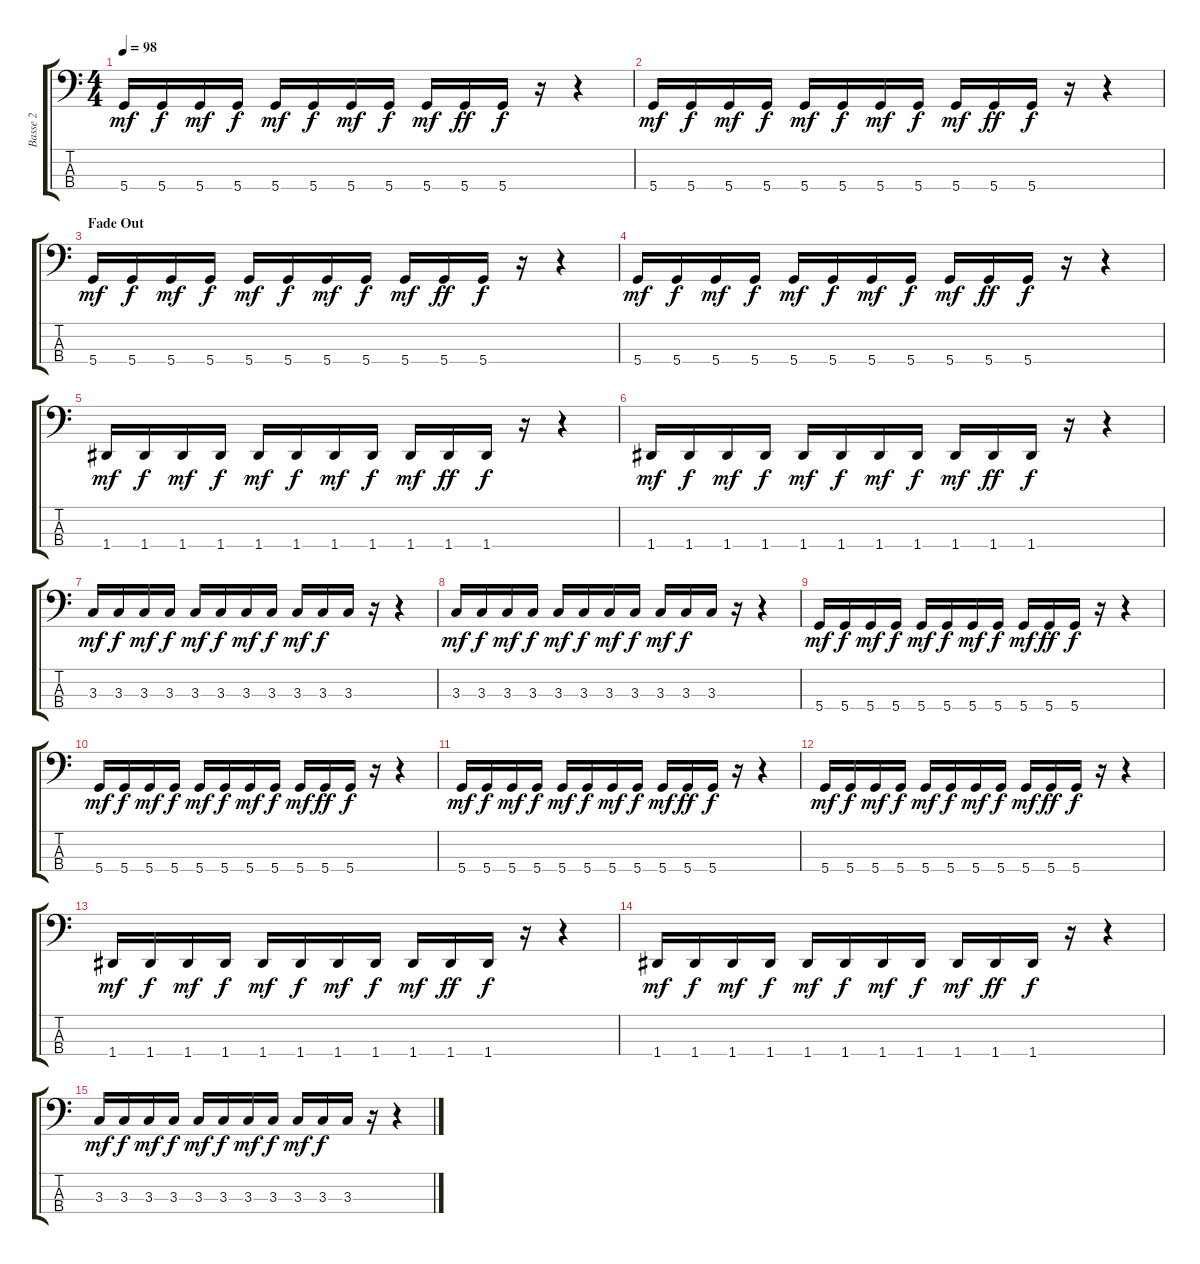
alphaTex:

\track ("Basse 2" "Basse 2") {instrument fretlessbass}
\staff {score tabs}
\tuning (G2 D2 A1 D1) {hide}
\ts (4 4)
\tempo 98
\clef f4
\ks c
5.4.16{dy mf} 5.4.16{dy f} 5.4.16{dy mf} 5.4.16{dy f} 5.4.16{dy mf} 5.4.16{dy f} 5.4.16{dy mf} 5.4.16{dy f} 5.4.16{dy mf} 5.4.16{dy ff} 5.4.16{dy f} r.16 r.4 |
5.4.16{dy mf} 5.4.16{dy f} 5.4.16{dy mf} 5.4.16{dy f} 5.4.16{dy mf} 5.4.16{dy f} 5.4.16{dy mf} 5.4.16{dy f} 5.4.16{dy mf} 5.4.16{dy ff} 5.4.16{dy f} r.16 r.4 |
\section ("" "Fade Out")
5.4.16{dy mf} 5.4.16{dy f} 5.4.16{dy mf} 5.4.16{dy f} 5.4.16{dy mf} 5.4.16{dy f} 5.4.16{dy mf} 5.4.16{dy f} 5.4.16{dy mf} 5.4.16{dy ff} 5.4.16{dy f} r.16 r.4 |
5.4.16{dy mf} 5.4.16{dy f} 5.4.16{dy mf} 5.4.16{dy f} 5.4.16{dy mf} 5.4.16{dy f} 5.4.16{dy mf} 5.4.16{dy f} 5.4.16{dy mf} 5.4.16{dy ff} 5.4.16{dy f} r.16 r.4 |
1.4.16{dy mf} 1.4.16{dy f} 1.4.16{dy mf} 1.4.16{dy f} 1.4.16{dy mf} 1.4.16{dy f} 1.4.16{dy mf} 1.4.16{dy f} 1.4.16{dy mf} 1.4.16{dy ff} 1.4.16{dy f} r.16 r.4 |
1.4.16{dy mf} 1.4.16{dy f} 1.4.16{dy mf} 1.4.16{dy f} 1.4.16{dy mf} 1.4.16{dy f} 1.4.16{dy mf} 1.4.16{dy f} 1.4.16{dy mf} 1.4.16{dy ff} 1.4.16{dy f} r.16 r.4 |
3.3.16{dy mf} 3.3.16{dy f} 3.3.16{dy mf} 3.3.16{dy f} 3.3.16{dy mf} 3.3.16{dy f} 3.3.16{dy mf} 3.3.16{dy f} 3.3.16{dy mf} 3.3.16{dy f} 3.3.16 r.16 r.4 |
3.3.16{dy mf} 3.3.16{dy f} 3.3.16{dy mf} 3.3.16{dy f} 3.3.16{dy mf} 3.3.16{dy f} 3.3.16{dy mf} 3.3.16{dy f} 3.3.16{dy mf} 3.3.16{dy f} 3.3.16 r.16 r.4 |
5.4.16{dy mf} 5.4.16{dy f} 5.4.16{dy mf} 5.4.16{dy f} 5.4.16{dy mf} 5.4.16{dy f} 5.4.16{dy mf} 5.4.16{dy f} 5.4.16{dy mf} 5.4.16{dy ff} 5.4.16{dy f} r.16 r.4 |
5.4.16{dy mf} 5.4.16{dy f} 5.4.16{dy mf} 5.4.16{dy f} 5.4.16{dy mf} 5.4.16{dy f} 5.4.16{dy mf} 5.4.16{dy f} 5.4.16{dy mf} 5.4.16{dy ff} 5.4.16{dy f} r.16 r.4 |
5.4.16{dy mf} 5.4.16{dy f} 5.4.16{dy mf} 5.4.16{dy f} 5.4.16{dy mf} 5.4.16{dy f} 5.4.16{dy mf} 5.4.16{dy f} 5.4.16{dy mf} 5.4.16{dy ff} 5.4.16{dy f} r.16 r.4 |
5.4.16{dy mf volume 6} 5.4.16{dy f} 5.4.16{dy mf} 5.4.16{dy f} 5.4.16{dy mf} 5.4.16{dy f} 5.4.16{dy mf} 5.4.16{dy f} 5.4.16{dy mf} 5.4.16{dy ff} 5.4.16{dy f} r.16 r.4 |
1.4.16{dy mf} 1.4.16{dy f} 1.4.16{dy mf} 1.4.16{dy f} 1.4.16{dy mf} 1.4.16{dy f} 1.4.16{dy mf} 1.4.16{dy f} 1.4.16{dy mf} 1.4.16{dy ff} 1.4.16{dy f} r.16 r.4 |
1.4.16{dy mf volume 0} 1.4.16{dy f} 1.4.16{dy mf} 1.4.16{dy f} 1.4.16{dy mf} 1.4.16{dy f} 1.4.16{dy mf} 1.4.16{dy f} 1.4.16{dy mf} 1.4.16{dy ff} 1.4.16{dy f} r.16 r.4 |
3.3.16{dy mf} 3.3.16{dy f} 3.3.16{dy mf} 3.3.16{dy f} 3.3.16{dy mf} 3.3.16{dy f} 3.3.16{dy mf} 3.3.16{dy f} 3.3.16{dy mf} 3.3.16{dy f} 3.3.16 r.16 r.4
